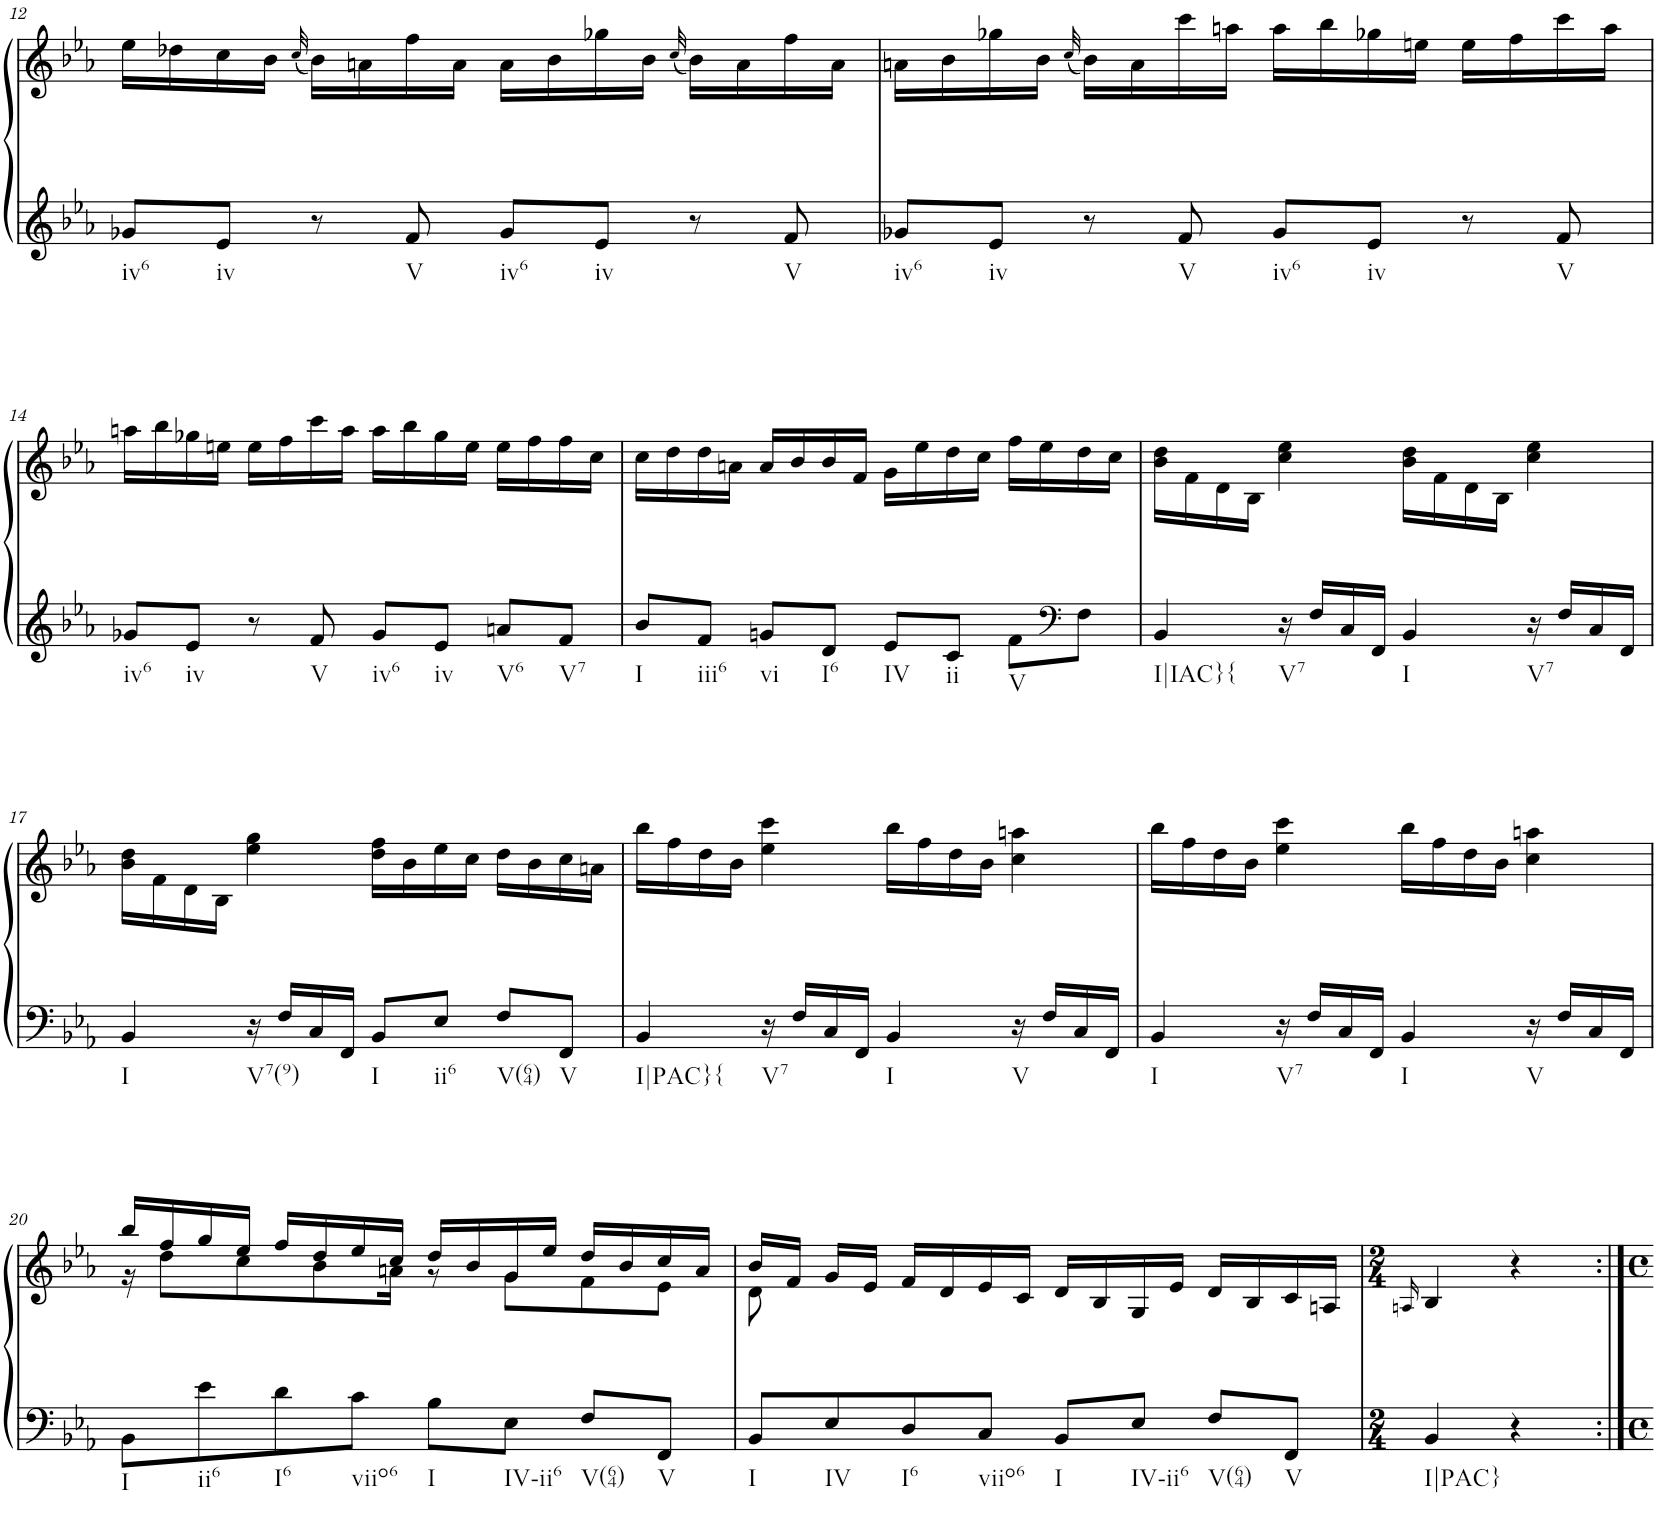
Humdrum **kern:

**kern	**kern
*part1	*part1
*staff2	*staff1
*I"Piano	*
*I'Pno.	*
!!LO:PB:g=z
*clefG2	*clefG2
*k[b-e-a-]	*k[b-e-a-]
*M4/4	*M4/4
*met(c)	*met(c)
=12	=12
!LO:TX:b:t=iv6	!
8g-X/L	16ee-\LL
.	16dd-X\
!LO:TX:b:t=iv	!
8e-/J	16cc\
.	16b-\JJ
.	(32qcc/
8r	16b-\LL)
.	16an\
!LO:TX:b:t=V	!
8f/	16ff\
.	16a\JJ
!LO:TX:b:t=iv6	!
8g-/L	16a\LL
.	16b-\
!LO:TX:b:t=iv	!
8e-/J	16gg-X\
.	16b-\JJ
.	(32qcc/
8r	16b-\LL)
.	16a\
!LO:TX:b:t=V	!
8f/	16ff\
.	16a\JJ
=13	=13
!LO:TX:b:t=iv6	!
8g-X/L	16an\LL
.	16b-\
!LO:TX:b:t=iv	!
8e-/J	16gg-X\
.	16b-\JJ
.	(32qcc/
8r	16b-\LL)
.	16a\
!LO:TX:b:t=V	!
8f/	16ccc\
.	16aan\JJ
!LO:TX:b:t=iv6	!
8g-/L	16aa\LL
.	16bb-\
!LO:TX:b:t=iv	!
8e-/J	16gg-X\
.	16een\JJ
8r	16ee\LL
.	16ff\
!LO:TX:b:t=V	!
8f/	16ccc\
.	16aa\JJ
!!LO:LB:g=z
=14	=14
!LO:TX:b:t=iv6	!
8g-X/L	16aan\LL
.	16bb-\
!LO:TX:b:t=iv	!
8e-/J	16gg-X\
.	16een\JJ
8r	16ee\LL
.	16ff\
!LO:TX:b:t=V	!
8f/	16ccc\
.	16aa\JJ
!LO:TX:b:t=iv6	!
8g-/L	16aa\LL
.	16bb-\
!LO:TX:b:t=iv	!
8e-/J	16gg-\
.	16ee\JJ
!LO:TX:b:t=V6	!
8an/L	16ee\LL
.	16ff\
!LO:TX:b:t=V7	!
8f/J	16ff\
.	16cc\JJ
=15	=15
!LO:TX:b:t=I	!
8b-/L	16cc\LL
.	16dd\
!LO:TX:b:t=iii6	!
8f/J	16dd\
.	16an\JJ
!LO:TX:b:t=vi	!
8gn/L	16a/LL
.	16b-/
!LO:TX:b:t=I6	!
8d/J	16b-/
.	16f/JJ
!LO:TX:b:t=IV	!
8e-/L	16g\LL
.	16ee-\
!LO:TX:b:t=ii	!
8c/J	16dd\
.	16cc\JJ
!LO:TX:b:t=V	!
8f\L	16ff\LL
.	16ee-\
*clefF4	*
8F\J	16dd\
.	16cc\JJ
=16	=16
!LO:TX:b:t=I|IAC}{	!
4BB-/	16b-\ 16dd\LL
.	16f\
.	16d\
.	16B-\JJ
!LO:TX:b:t=V7	!
16r	4cc\ 4ee-\
16F/LL	.
16C/	.
16FF/JJ	.
!LO:TX:b:t=I	!
4BB-/	16b-\ 16dd\LL
.	16f\
.	16d\
.	16B-\JJ
!LO:TX:b:t=V7	!
16r	4cc\ 4ee-\
16F/LL	.
16C/	.
16FF/JJ	.
!!LO:LB:g=z
=17	=17
!LO:TX:b:t=I	!
4BB-/	16b-\ 16dd\LL
.	16f\
.	16d\
.	16B-\JJ
!LO:TX:b:t=V7(9)	!
16r	4ee-\ 4gg\
16F/LL	.
16C/	.
16FF/JJ	.
!LO:TX:b:t=I	!
8BB-/L	16dd\ 16ff\LL
.	16b-\
!LO:TX:b:t=ii6	!
8E-/J	16ee-\
.	16cc\JJ
!LO:TX:b:t=V(64)	!
8F/L	16dd\LL
.	16b-\
!LO:TX:b:t=V	!
8FF/J	16cc\
.	16an\JJ
=18	=18
!LO:TX:b:t=I|PAC}{	!
4BB-/	16bb-\LL
.	16ff\
.	16dd\
.	16b-\JJ
!LO:TX:b:t=V7	!
16r	4ee-\ 4ccc\
16F/LL	.
16C/	.
16FF/JJ	.
!LO:TX:b:t=I	!
4BB-/	16bb-\LL
.	16ff\
.	16dd\
.	16b-\JJ
!LO:TX:b:t=V	!
16r	4cc\ 4aan\
16F/LL	.
16C/	.
16FF/JJ	.
=19	=19
!LO:TX:b:t=I	!
4BB-/	16bb-\LL
.	16ff\
.	16dd\
.	16b-\JJ
!LO:TX:b:t=V7	!
16r	4ee-\ 4ccc\
16F/LL	.
16C/	.
16FF/JJ	.
!LO:TX:b:t=I	!
4BB-/	16bb-\LL
.	16ff\
.	16dd\
.	16b-\JJ
!LO:TX:b:t=V	!
16r	4cc\ 4aan\
16F/LL	.
16C/	.
16FF/JJ	.
!!LO:LB:g=z
=20	=20
*	*^
!LO:TX:b:t=I	!	!
8BB-\L	16bb-/LL	16r
.	16ff/	8dd\L
!LO:TX:b:t=ii6	!	!
8e-\	16gg/	.
.	16ee-/JJ	8cc\
!LO:TX:b:t=I6	!	!
8d\	16ff/LL	.
.	16dd/	8b-\
!LO:TX:b:t=viio6	!	!
8c\J	16ee-/	.
.	16cc/JJ	16an\Jk
!LO:TX:b:t=I	!	!
8B-\L	16dd/LL	8r
.	16b-/	.
!LO:TX:b:t=IV-ii6	!	!
8E-\J	16g/	8g\L
.	16ee-/JJ	.
!LO:TX:b:t=V(64)	!	!
8F/L	16dd/LL	8f\
.	16b-/	.
!LO:TX:b:t=V	!	!
8FF/J	16cc/	8e-\J
.	16a/JJ	.
=21	=21	=21
!LO:TX:b:t=I	!	!
8BB-/L	16b-/LL	8d\
.	16f/JJ	.
!LO:TX:b:t=IV	!	!
8E-/	16g/LL	2..ryy
.	16e-/JJ	.
!LO:TX:b:t=I6	!	!
8D/	16f/LL	.
.	16d/	.
!LO:TX:b:t=viio6	!	!
8C/J	16e-/	.
.	16c/JJ	.
!LO:TX:b:t=I	!	!
8BB-/L	16d/LL	.
.	16B-/	.
!LO:TX:b:t=IV-ii6	!	!
8E-/J	16G/	.
.	16e-/JJ	.
!LO:TX:b:t=V(64)	!	!
8F/L	16d/LL	.
.	16B-/	.
!LO:TX:b:t=V	!	!
8FF/J	16c/	.
.	16An/JJ	.
*	*v	*v
=22	=22
*M2/4	*M2/4
.	16qAn/
!LO:TX:b:t=I|PAC}	!
4BB-/	4B-/
4r	4r
=:|!	=:|!
*-	*-
